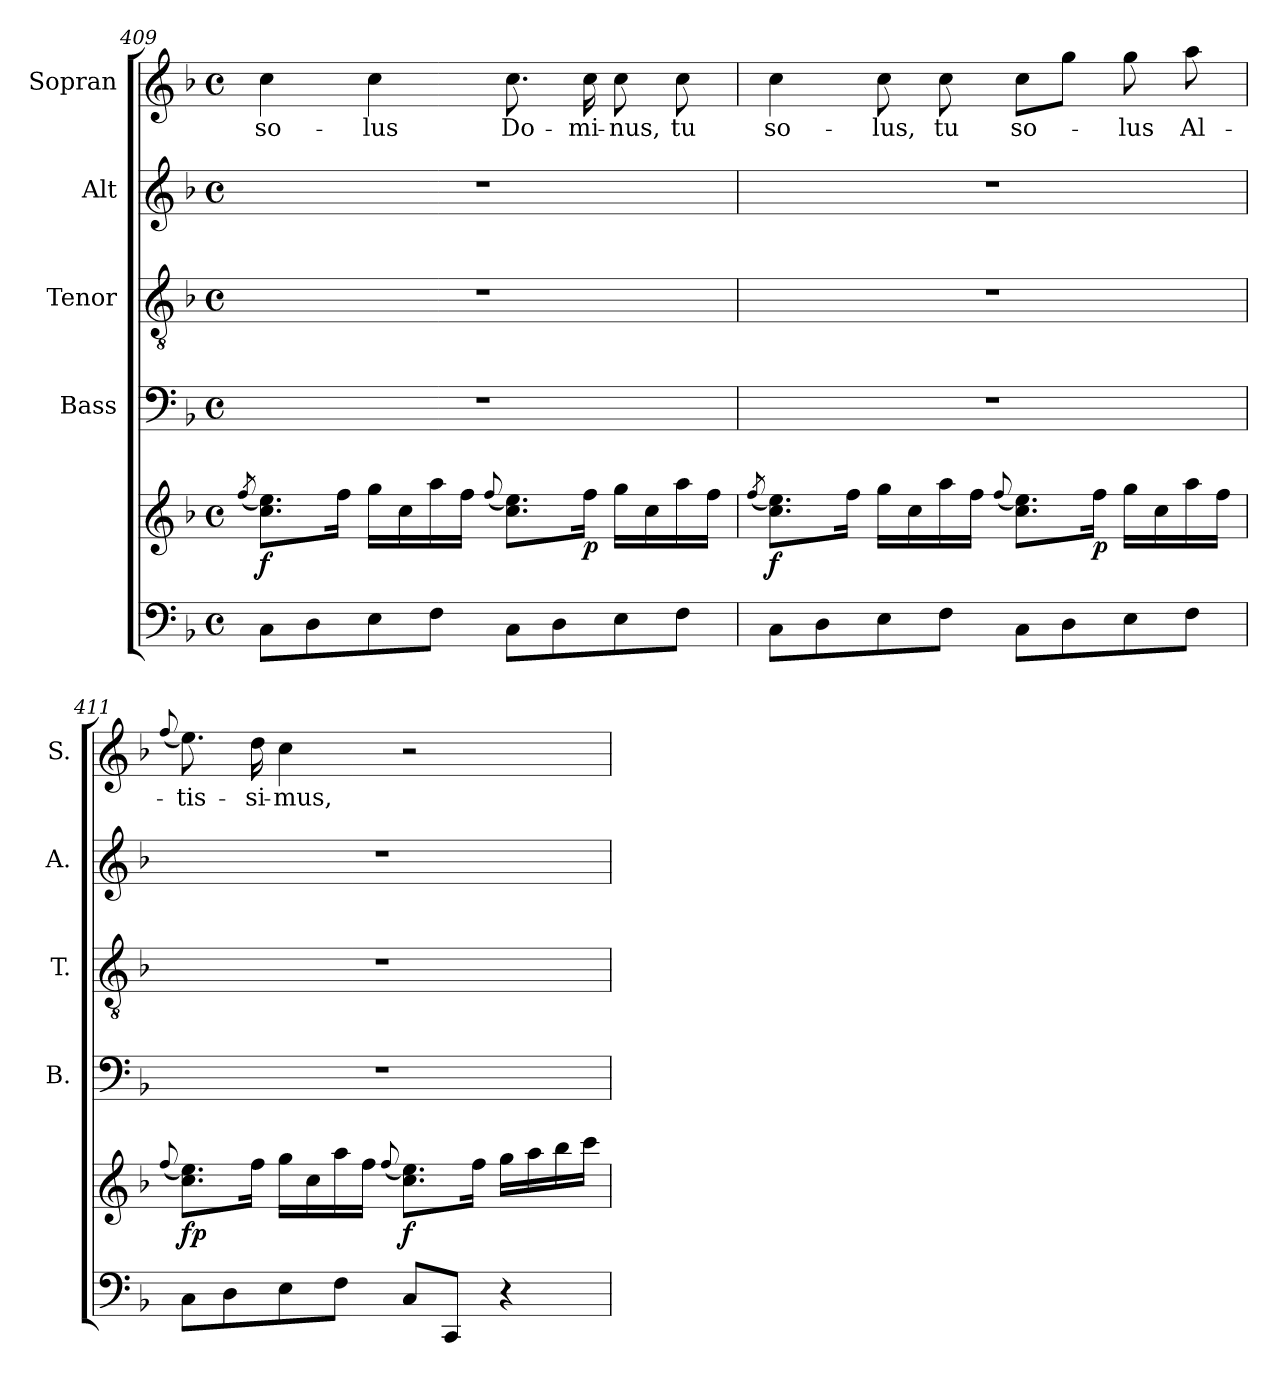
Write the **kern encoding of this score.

**kern	**kern	**dynam	**kern	**kern	**kern	**kern	**text
*part5	*part5	*part5	*part4	*part3	*part2	*part1	*part1
*staff6	*staff5	*staff5/6	*staff4	*staff3	*staff2	*staff1	*staff1
*	*	*	*I"Bass	*I"Tenor	*I"Alt	*I"Sopran	*
*	*	*	*I'B.	*I'T.	*I'A.	*I'S.	*
*clefF4	*clefG2	*	*clefF4	*clefGv2	*clefG2	*clefG2	*
*k[b-]	*k[b-]	*	*k[b-]	*k[b-]	*k[b-]	*k[b-]	*
*F:	*F:	*	*F:	*F:	*F:	*F:	*
*M4/4	*M4/4	*	*M4/4	*M4/4	*M4/4	*M4/4	*
*met(c)	*met(c)	*	*met(c)	*met(c)	*met(c)	*met(c)	*
=409	=409	=409	=409	=409	=409	=409	=409
.	(>8qff/	.	.	.	.	.	.
!	!	!LO:DY:b	!	!	!	!	!LO:LY:b
8C\L	8.cc\ 8.ee\L)	f	1r	1r	1r	4cc\	so-
8D\	.	.	.	.	.	.	.
.	16ff\Jk	.	.	.	.	.	.
!	!	!	!	!	!	!	!LO:LY:b
8E\	16gg\LL	.	.	.	.	4cc\	-lus
.	16cc\	.	.	.	.	.	.
8F\J	16aa\	.	.	.	.	.	.
.	16ff\JJ	.	.	.	.	.	.
.	(>8qqff/	.	.	.	.	.	.
!	!	!	!	!	!	!	!LO:LY:b
8C\L	8.cc\ 8.ee\L)	.	.	.	.	8.cc\	Do-
8D\	.	.	.	.	.	.	.
!	!	!LO:DY:b	!	!	!	!	!LO:LY:b
.	16ff\Jk	p	.	.	.	16cc\	-mi-
!	!	!	!	!	!	!	!LO:LY:b
8E\	16gg\LL	.	.	.	.	8cc\	-nus,
.	16cc\	.	.	.	.	.	.
!	!	!	!	!	!	!	!LO:LY:b
8F\J	16aa\	.	.	.	.	8cc\	tu
.	16ff\JJ	.	.	.	.	.	.
!!LO:LB:g=z
=410	=410	=410	=410	=410	=410	=410	=410
.	(>8qff/	.	.	.	.	.	.
!	!	!LO:DY:b	!	!	!	!	!LO:LY:b
8C\L	8.cc\ 8.ee\L)	f	1r	1r	1r	4cc\	so-
8D\	.	.	.	.	.	.	.
.	16ff\Jk	.	.	.	.	.	.
!	!	!	!	!	!	!	!LO:LY:b
8E\	16gg\LL	.	.	.	.	8cc\	-lus,
.	16cc\	.	.	.	.	.	.
!	!	!	!	!	!	!	!LO:LY:b
8F\J	16aa\	.	.	.	.	8cc\	tu
.	16ff\JJ	.	.	.	.	.	.
.	(>8qqff/	.	.	.	.	.	.
!	!	!	!	!	!	!	!LO:LY:b
8C\L	8.cc\ 8.ee\L)	.	.	.	.	8cc\L	so-
8D\	.	.	.	.	.	8gg\J	.
!	!	!LO:DY:b	!	!	!	!	!
.	16ff\Jk	p	.	.	.	.	.
!	!	!	!	!	!	!	!LO:LY:b
8E\	16gg\LL	.	.	.	.	8gg\	-lus
.	16cc\	.	.	.	.	.	.
!	!	!	!	!	!	!	!LO:LY:b
8F\J	16aa\	.	.	.	.	8aa\	Al-
.	16ff\JJ	.	.	.	.	.	.
=411	=411	=411	=411	=411	=411	=411	=411
.	(>8qqff/	.	.	.	.	(<8qqff/	.
!	!	!LO:DY:b	!	!	!	!	!LO:LY:b
8C\L	8.cc\ 8.ee\L)	fp	1r	1r	1r	8.ee\)	-tis-
8D\	.	.	.	.	.	.	.
!	!	!	!	!	!	!	!LO:LY:b
.	16ff\Jk	.	.	.	.	16dd\	-si-
!	!	!	!	!	!	!	!LO:LY:b
8E\	16gg\LL	.	.	.	.	4cc\	-mus,
.	16cc\	.	.	.	.	.	.
8F\J	16aa\	.	.	.	.	.	.
.	16ff\JJ	.	.	.	.	.	.
.	(>8qqff/	.	.	.	.	.	.
!	!	!LO:DY:b	!	!	!	!	!
8C/L	8.cc\ 8.ee\L)	f	.	.	.	2r	.
8CC/J	.	.	.	.	.	.	.
.	16ff\Jk	.	.	.	.	.	.
4r	16gg\LL	.	.	.	.	.	.
.	16aa\	.	.	.	.	.	.
.	16bb-\	.	.	.	.	.	.
.	16ccc\JJ	.	.	.	.	.	.
=	=	=	=	=	=	=	=
*-	*-	*-	*-	*-	*-	*-	*-
